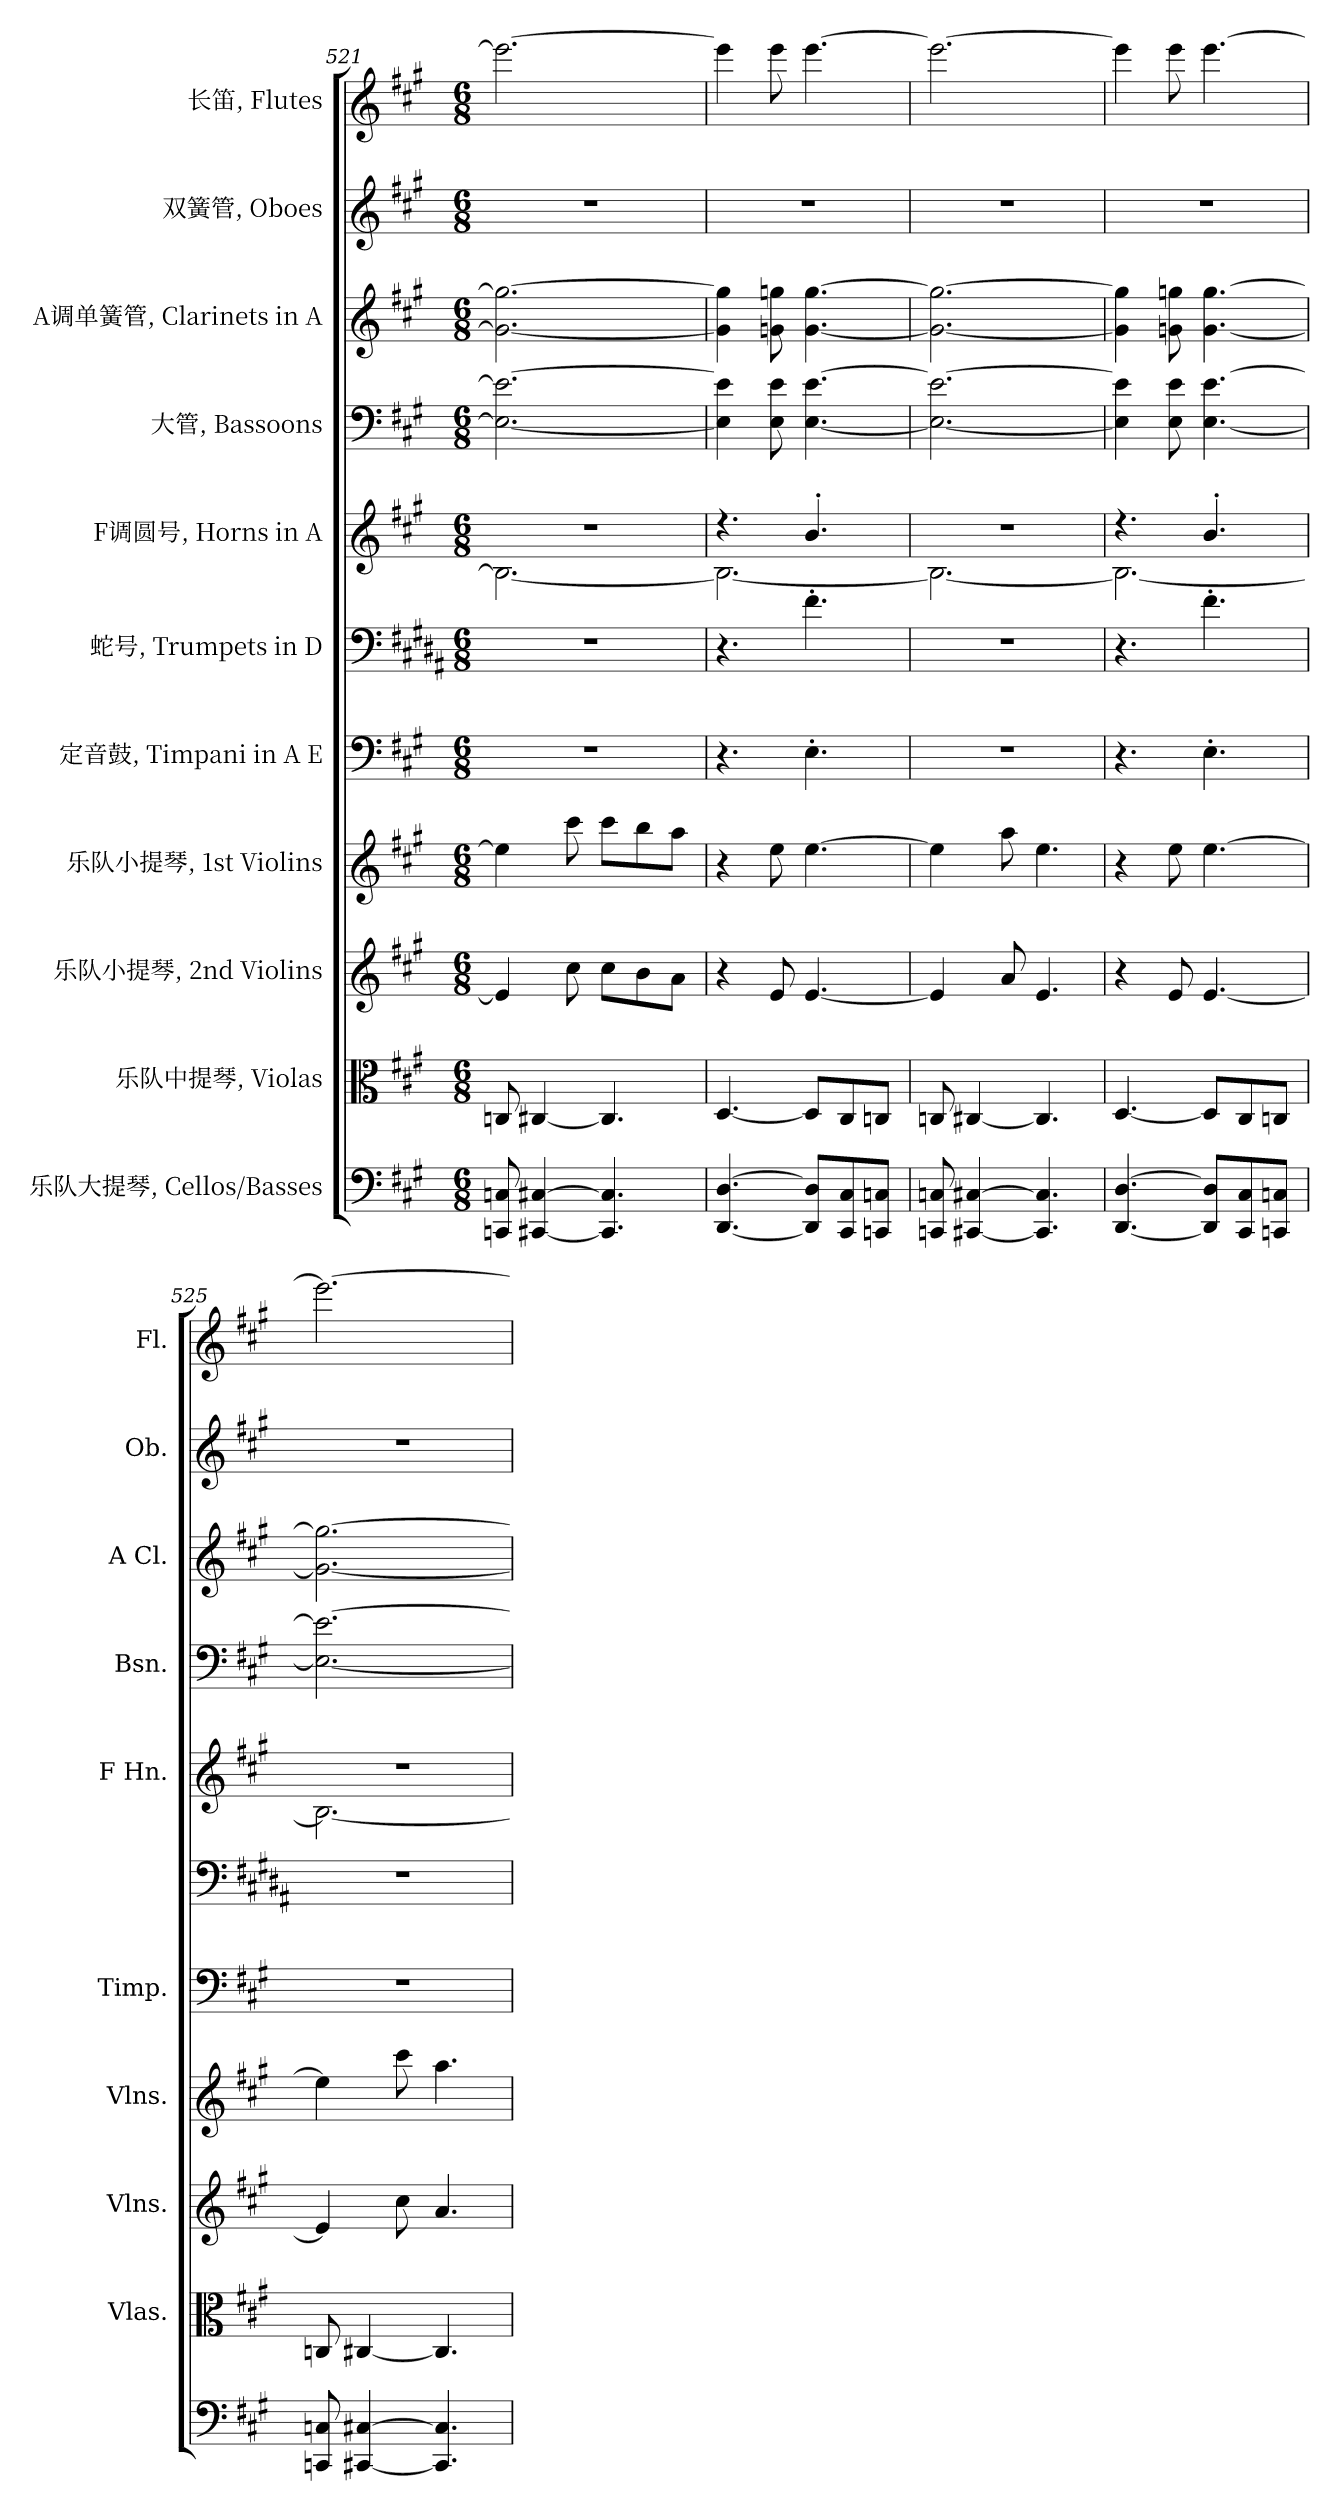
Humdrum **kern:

**kern	**kern	**kern	**kern	**kern	**kern	**kern	**kern	**kern	**kern	**kern
*part11	*part10	*part9	*part8	*part7	*part6	*part5	*part4	*part3	*part2	*part1
*staff11	*staff10	*staff9	*staff8	*staff7	*staff6	*staff5	*staff4	*staff3	*staff2	*staff1
*I"乐队大提琴, Cellos/Basses	*I"乐队中提琴, Violas	*I"乐队小提琴, 2nd Violins	*I"乐队小提琴, 1st Violins	*I"定音鼓, Timpani in A E	*I"蛇号, Trumpets in D	*I"F调圆号, Horns in A	*I"大管, Bassoons	*I"A调单簧管, Clarinets in A	*I"双簧管, Oboes	*I"长笛, Flutes
*	*I'Vlas.	*I'Vlns.	*I'Vlns.	*I'Timp.	*	*I'F Hn.	*I'Bsn.	*I'A Cl.	*I'Ob.	*I'Fl.
*clefF4	*clefC3	*clefG2	*clefG2	*clefF4	*clefF4	*clefG2	*clefF4	*clefG2	*clefG2	*clefG2
*	*	*	*	*	*ITrd1c2	*ITrd4c7	*	*ITrd2c3	*	*
*k[f#c#g#]	*k[f#c#g#]	*k[f#c#g#]	*k[f#c#g#]	*k[f#c#g#]	*k[f#c#g#]	*k[f#c#]	*k[f#c#g#]	*k[f#c#g#d#a#e#]	*k[f#c#g#]	*k[f#c#g#]
*M6/8	*M6/8	*M6/8	*M6/8	*M6/8	*M6/8	*M6/8	*M6/8	*M6/8	*M6/8	*M6/8
=521	=521	=521	=521	=521	=521	=521	=521	=521	=521	=521
*	*	*	*	*	*	*^	*	*	*	*
8CCn/ 8Cn/	8Cn/	4e/]	4ee\]	2.r	2.r	2.r	2.E\_	2.E\_ 2.e\_	2.e\_ 2.ee\_	2.r	2.eee\_
[4CC#X/ [4C#X/	[4C#X/	.	.	.	.	.	.	.	.	.	.
.	.	8cc#\	8ccc#\	.	.	.	.	.	.	.	.
4.CC#/] 4.C#/]	4.C#/]	8cc#\L	8ccc#\L	.	.	.	.	.	.	.	.
.	.	8b\	8bb\	.	.	.	.	.	.	.	.
.	.	8a\J	8aa\J	.	.	.	.	.	.	.	.
=522	=522	=522	=522	=522	=522	=522	=522	=522	=522	=522	=522
[4.DD/ [4.D/	[4.D/	4r	4r	4.r	4.r	4.r	2.E\_	4E\] 4e\]	4e\] 4ee\]	2.r	4eee\]
.	.	8e/	8ee\	.	.	.	.	8E\ 8e\	8en\ 8een\	.	8eee\
8DD/] 8D/]L	8D/L]	[4.e/	[4.ee\	4.E'\	4.e'\	4.e'/	.	[4.E\ [4.e\	[4.e\ [4.ee\	.	[4.eee\
8CC#/ 8C#/	8C#/	.	.	.	.	.	.	.	.	.	.
8CCn/ 8Cn/J	8Cn/J	.	.	.	.	.	.	.	.	.	.
=523	=523	=523	=523	=523	=523	=523	=523	=523	=523	=523	=523
8CCn/ 8Cn/	8Cn/	4e/]	4ee\]	2.r	2.r	2.r	2.E\_	2.E\_ 2.e\_	2.e\_ 2.ee\_	2.r	2.eee\_
[4CC#X/ [4C#X/	[4C#X/	.	.	.	.	.	.	.	.	.	.
.	.	8a/	8aa\	.	.	.	.	.	.	.	.
4.CC#/] 4.C#/]	4.C#/]	4.e/	4.ee\	.	.	.	.	.	.	.	.
=524	=524	=524	=524	=524	=524	=524	=524	=524	=524	=524	=524
[4.DD/ [4.D/	[4.D/	4r	4r	4.r	4.r	4.r	2.E\_	4E\] 4e\]	4e\] 4ee\]	2.r	4eee\]
.	.	8e/	8ee\	.	.	.	.	8E\ 8e\	8en\ 8een\	.	8eee\
8DD/] 8D/]L	8D/L]	[4.e/	[4.ee\	4.E'\	4.e'\	4.e'/	.	[4.E\ [4.e\	[4.e\ [4.ee\	.	[4.eee\
8CC#/ 8C#/	8C#/	.	.	.	.	.	.	.	.	.	.
8CCn/ 8Cn/J	8Cn/J	.	.	.	.	.	.	.	.	.	.
!!LO:PB:g=z
=525	=525	=525	=525	=525	=525	=525	=525	=525	=525	=525	=525
8CCn/ 8Cn/	8Cn/	4e/]	4ee\]	2.r	2.r	2.r	2.E\_	2.E\_ 2.e\_	2.e\_ 2.ee\_	2.r	2.eee\_
[4CC#X/ [4C#X/	[4C#X/	.	.	.	.	.	.	.	.	.	.
.	.	8cc#\	8ccc#\	.	.	.	.	.	.	.	.
4.CC#/] 4.C#/]	4.C#/]	4.a/	4.aa\	.	.	.	.	.	.	.	.
*	*	*	*	*	*	*v	*v	*	*	*	*
=	=	=	=	=	=	=	=	=	=	=
*-	*-	*-	*-	*-	*-	*-	*-	*-	*-	*-
